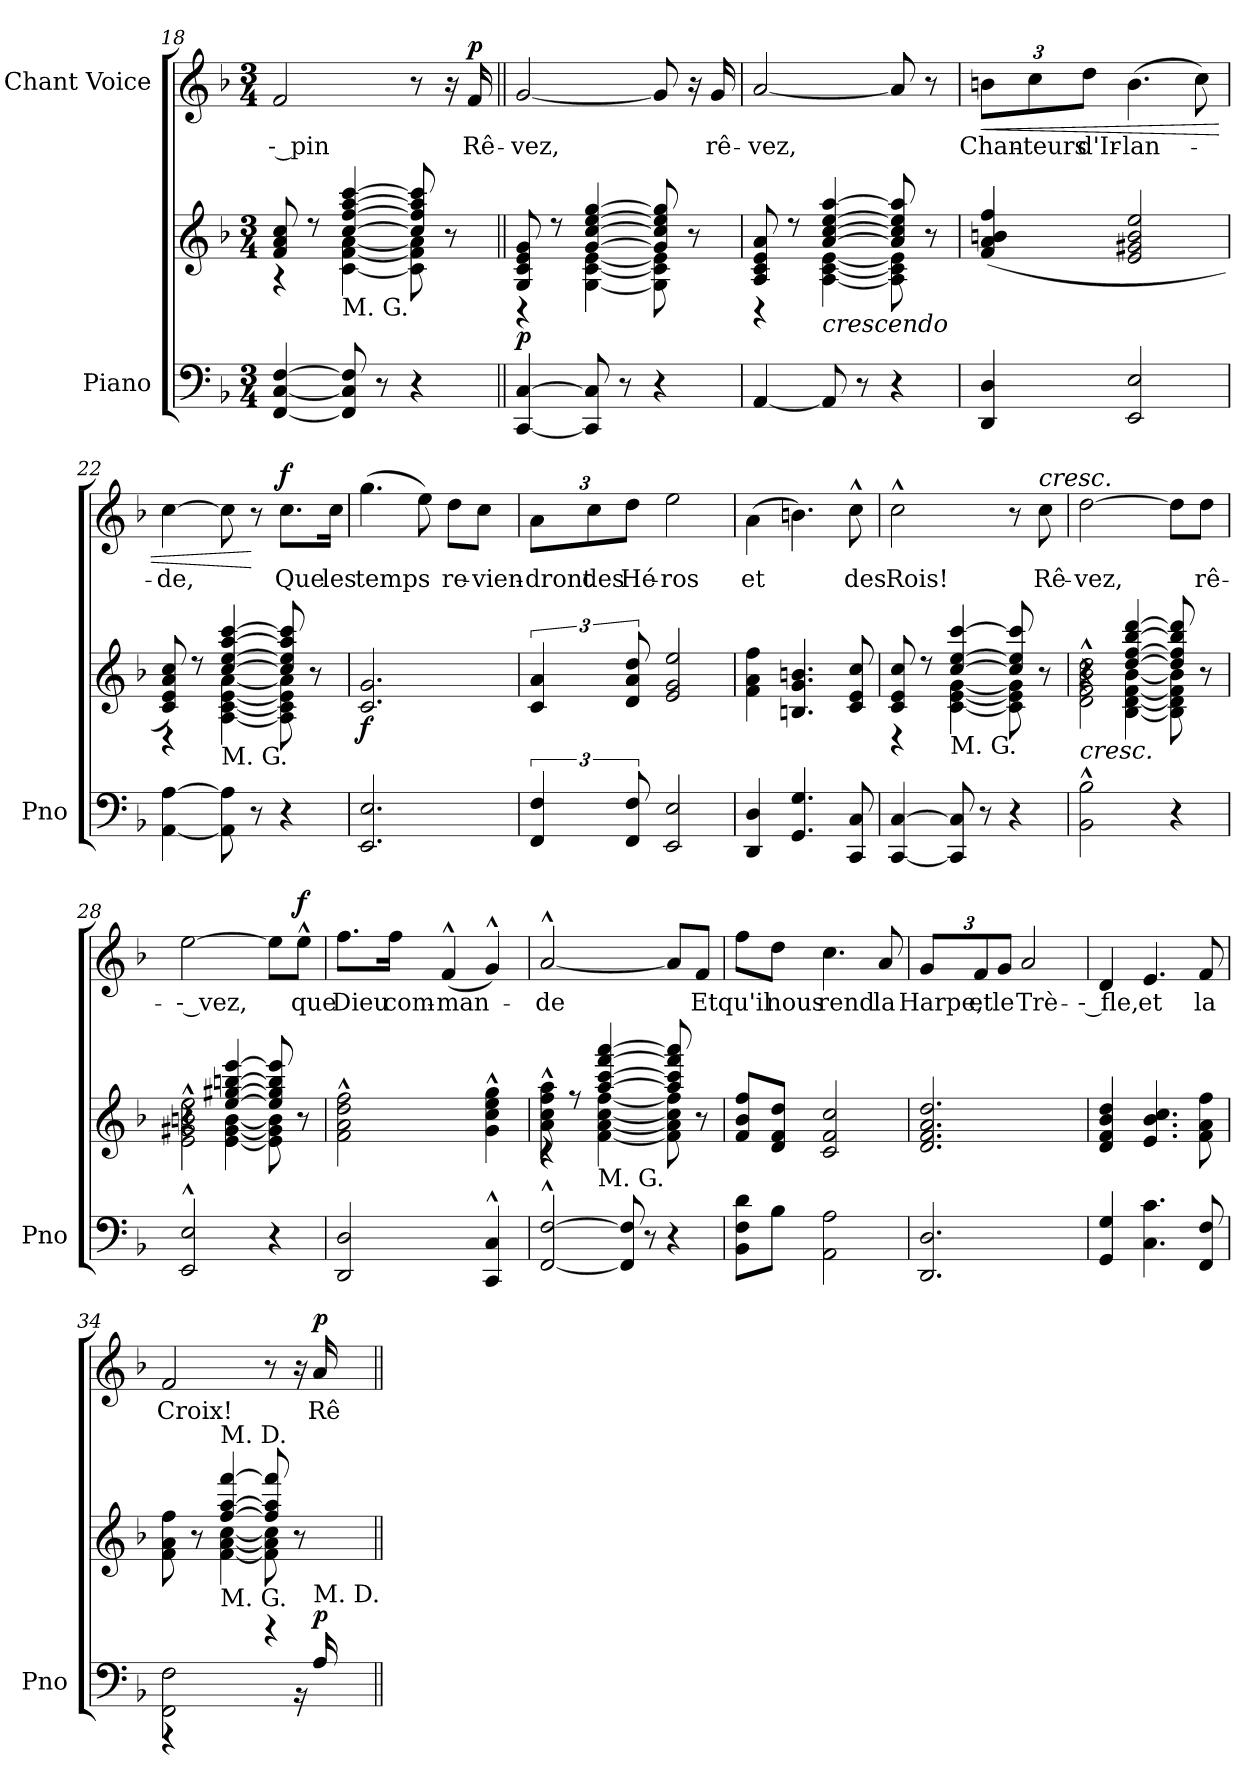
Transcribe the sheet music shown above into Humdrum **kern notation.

**kern	**kern	**dynam	**kern	**text	**dynam
*part2	*part2	*part2	*part1	*part1	*part1
*staff3	*staff2	*staff2/3	*staff1	*staff1	*staff1
*I"Piano	*	*	*I"Chant Voice	*	*
*I'Pno	*	*	*	*	*
!!LO:LB:g=z
*clefF4	*clefG2	*	*clefG2	*	*
*k[b-]	*k[b-]	*	*k[b-]	*	*
*M3/4	*M3/4	*	*M3/4	*	*
=18	=18	=18	=18	=18	=18
*	*^	*	*	*	*
!	!	!	!	!	!LO:LY:b	!
[4FF/ [4C/ [4F/	8f/ 8a/ 8cc/	4r	.	2f/	-- pin	.
.	8r	.	.	.	.	.
!	!LO:TX:b:t=M. G.	!	!	!	!	!
8FF/] 8C/] 8F/]	[4cc/ [4ff/ [4aa/ [4ccc/	[4c\ [4f\ [<4a\	.	.	.	.
8r	.	.	.	.	.	.
4r	8cc/] 8ff/] 8aa/] 8ccc/]	8c\] 8f\] 8a\]	.	8r	.	.
.	8r	8ryy	.	16r	.	.
!	!	!	!	!	!LO:LY:b	!LO:DY:a
.	.	.	.	16f/	Rê-	p
=19||	=19||	=19||	=19||	=19||	=19||	=19||
!	!	!	!LO:DY:b	!	!LO:LY:b	!
[4CC/ [4C/	8G/ 8c/ 8e/ 8g/	4r	p	[2g/	-vez,	.
.	8r	.	.	.	.	.
8CC/] 8C/]	[4g/ [4cc/ [4ee/ [4gg/	[4G\ [4c\ [<4e\	.	.	.	.
8r	.	.	.	.	.	.
4r	8g/] 8cc/] 8ee/] 8gg/]	8G\] 8c\] 8e\]	.	8g/]	.	.
.	8r	8ryy	.	16r	.	.
!	!	!	!	!	!LO:LY:b	!LO:DY:a
!	!	!	!	!	!	!LO:DY:n=1:a
.	.	.	.	16g/	rê-	other-dynamics f
=20	=20	=20	=20	=20	=20	=20
!	!	!	!	!	!LO:LY:b	!
[4AA/	8A/ 8c/ 8e/ 8a/	4r	.	[2a/	-vez,	.
.	8r	.	.	.	.	.
!	!LO:TX:b:i:t=crescendo	!	!	!	!	!
8AA/]	[4a/ [4cc/ [4ee/ [4aa/	[4A\ [4c\ [<4e\	.	.	.	.
8r	.	.	.	.	.	.
4r	8a/] 8cc/] 8ee/] 8aa/]	8A\] 8c\] 8e\]	.	8a/]	.	.
.	8r	8ryy	.	8r	.	.
=21	=21	=21	=21	=21	=21	=21
!	!	!	!	!	!LO:LY:b	!LO:HP:b
*	*v	*v	*	*	*	*
4DD/ 4D/	(>4f/ 4a/ 4bn/ 4ff/	.	12bn\L	Chan-	<
!	!	!	!	!LO:LY:b	!
.	.	.	12cc\	-teurs	.
!	!	!	!	!LO:LY:b	!
.	.	.	12dd\J	d'Ir-	.
!	!	!	!	!LO:LY:b	!
2EE/ 2E/	2e/ 2g#X/ 2b/ 2ee/	.	(4.b\	-lan-	.
.	.	.	8cc\)	.	.
!!LO:LB:g=z
=22	=22	=22	=22	=22	=22
*	*^	*	*	*	*
!	!	!	!	!	!LO:LY:b	!
[4AA\ [4A\	8c/ 8e/ 8a/ 8cc/)	4r	.	[4cc\	-de,	.
.	8r	.	.	.	.	.
!	!LO:TX:b:t=M. G.	!	!	!	!	!
8AA\] 8A\]	[4cc/ [4ee/ [4aa/ [4ccc/	[4A\ [4c\ [<4e\ [4a\	.	8cc\]	.	.
8r	.	.	.	8r	.	[
!	!	!	!	!	!LO:LY:b	!LO:DY:a
4r	8cc/] 8ee/] 8aa/] 8ccc/]	8A\] 8c\] 8e\] 8a\]	.	8.cc\L	Que	f
.	8r	8ryy	.	.	.	.
!	!	!	!	!	!LO:LY:b	!
.	.	.	.	16cc\Jk	les	.
*	*v	*v	*	*	*	*
!!LO:LB:g=z
=23	=23	=23	=23	=23	=23
!	!	!LO:DY:b	!	!LO:LY:b	!
2.EE/ 2.E/	2.c/ 2.g/	f	(4.gg\	temps	.
.	.	.	8ee\)	.	.
!	!	!	!	!LO:LY:b	!
.	.	.	8dd\L	re-	.
!	!	!	!	!LO:LY:b	!
.	.	.	8cc\J	-vien-	.
=24	=24	=24	=24	=24	=24
!	!	!	!	!LO:LY:b	!
6FF/ 6F/	6c/ 6a/	.	12a\L	-dront	.
!	!	!	!	!LO:LY:b	!
.	.	.	12cc\	des	.
!	!	!	!	!LO:LY:b	!
12FF/ 12F/	12d/ 12a/ 12dd/	.	12dd\J	Hé-	.
!	!	!	!	!LO:LY:b	!
2EE/ 2E/	2e/ 2g/ 2ee/	.	2ee\	-ros	.
=25	=25	=25	=25	=25	=25
!	!	!	!	!LO:LY:b	!
4DD/ 4D/	4f\ 4a\ 4ff\	.	(4a\	et	.
4.GG/ 4.G/	4.Bn/ 4.g/ 4.bn/	.	4.bn\)	.	.
!	!	!	!	!LO:LY:b	!
8CC/ 8C/	8c/ 8e/ 8cc/	.	8cc^^\	des	.
=26	=26	=26	=26	=26	=26
*	*^	*	*	*	*
!	!	!	!	!	!LO:LY:b	!
[4CC/ [4C/	8c/ 8e/ 8cc/	4r	.	2cc^^\	Rois!	.
.	8r	.	.	.	.	.
!	!LO:TX:b:t=M. G.	!	!	!	!	!
8CC/] 8C/]	[4cc/ [4ee/ [4ccc/	[4c\ [4e\ [<4g\	.	.	.	.
8r	.	.	.	.	.	.
4r	8cc/] 8ee/] 8ccc/]	8c\] 8e\] 8g\]	.	8r	.	.
!	!	!	!	!LO:TX:a:i:t=cresc.	!	!
!	!	!	!	!	!LO:LY:b	!
.	8r	8ryy	.	8cc\	Rê-	.
=27	=27	=27	=27	=27	=27	=27
*	*	*^	*	*	*	*
!	!LO:TX:b:i:t=cresc.	!	!	!	!	!	!
!	!	!	!	!	!	!LO:LY:b	!
2BB-\^^ 2B-\^^	4r	4r	2d\^^ 2f\^^ 2b-\^^ 2dd\^^	.	[2dd\	-vez,	.
.	[4dd/ [4ff/ [4bb-/ [4ddd/	[4B-\ [4d\ [4f\ [4b-\	.	.	.	.	.
4r	8dd/] 8ff/] 8bb-/] 8ddd/]	8B-\] 8d\] 8f\] 8b-\]	4ryy	.	8dd\L]	.	.
!	!	!	!	!	!	!LO:LY:b	!
.	8r	8ryy	.	.	8dd\J	rê-	.
!!LO:PB:g=z
=28	=28	=28	=28	=28	=28	=28	=28
!	!	!	!	!	!	!LO:LY:b	!
2EE/^^ 2E/^^	4r	4r	2e\^^ 2g#X\^^ 2bn\^^ 2ee\^^	.	[2ee\	-- vez,	.
.	[4ee/ [4gg#X/ [4bbn/ [4eee/	[4e\ [4g#\ [4b\	.	.	.	.	.
4r	8ee/] 8gg#/] 8bb/] 8eee/]	8e\] 8g#\] 8b\]	4ryy	.	8ee\L]	.	.
!	!	!	!	!	!	!LO:LY:b	!LO:DY:a
.	8r	8ryy	.	.	8ee^^\J	que	f
*	*	*v	*v	*	*	*	*
=29	=29	=29	=29	=29	=29	=29
!	!	!	!	!	!LO:LY:b	!
*	*v	*v	*	*	*	*
2DD/ 2D/	2f\^^ 2a\^^ 2dd\^^ 2ff\^^	.	8.ff\L	Dieu	.
!	!	!	!	!LO:LY:b	!
.	.	.	16ff\Jk	com-	.
!	!	!	!	!LO:LY:b	!
.	.	.	(4f^^/	-man-	.
4CC/^^ 4C/^^	4g\^^ 4cc\^^ 4ee\^^ 4gg\^^	.	4g^^/)	.	.
=30	=30	=30	=30	=30	=30
*Xtuplet	*	*	*	*	*
*	*^	*	*	*	*
!	!	!	!	!	!LO:LY:b	!
[3FF/^^ [3F/^^	8a\^^ 8cc\^^ 8ff\^^ 8aa\^^	4r	.	[2a^^/	-de	.
.	8r	.	.	.	.	.
!	!LO:TX:b:t=M. G.	!	!	!	!	!
.	[4aa/ [4ccc/ [4fff/ [4aaa/	[4f\ [4a\ [<4cc\ [4ff\	.	.	.	.
12FF/] 12F/]	.	.	.	.	.	.
12r	.	.	.	.	.	.
4r	8aa/] 8ccc/] 8fff/] 8aaa/]	8f\] 8a\] 8cc\] 8ff\]	.	8a/L]	.	.
!	!	!	!	!	!LO:LY:b	!
.	8r	8ryy	.	8f/J	Et	.
=31	=31	=31	=31	=31	=31	=31
!	!	!	!	!	!LO:LY:b	!
*	*v	*v	*	*	*	*
8BB-\ 8F\ 8d\L	8f/ 8b-/ 8ff/L	.	8ff\L	qu'il	.
!	!	!	!	!LO:LY:b	!
8B-\J	8d/ 8f/ 8dd/J	.	8dd\J	nous	.
!	!	!	!	!LO:LY:b	!
2AA\ 2A\	2c/ 2f/ 2cc/	.	4.cc\	rend	.
!	!	!	!	!LO:LY:b	!
.	.	.	8a/	la	.
=32	=32	=32	=32	=32	=32
!	!	!	!	!LO:LY:b	!
2.DD/ 2.D/	2.d/ 2.f/ 2.a/ 2.dd/	.	12g/L	Harpe,	.
!	!	!	!	!LO:LY:b	!
.	.	.	12f/	et	.
!	!	!	!	!LO:LY:b	!
.	.	.	12g/J	le	.
!	!	!	!	!LO:LY:b	!
.	.	.	2a/	Trè-	.
!!LO:PB:g=z
=33	=33	=33	=33	=33	=33
!	!	!	!	!LO:LY:b	!
4GG/ 4G/	4d/ 4f/ 4b-/ 4dd/	.	4d/	-- fle,	.
!	!	!	!	!LO:LY:b	!
4.C\ 4.c\	4.e/ 4.b-/ 4.cc/	.	4.e/	et	.
!	!	!	!	!LO:LY:b	!
8FF/ 8F/	8f\ 8a\ 8ff\	.	8f/	la	.
=34	=34	=34	=34	=34	=34
*^	*^	*	*	*	*
!	!	!	!	!	!	!LO:LY:b	!
2FF\ 2F\	4r	8f\ 8a\ 8ff\	4ryy	.	2f/	Croix!	.
.	.	8r	.	.	.	.	.
!	!	!LO:TX:b:t=M. G.	!	!	!	!	!
!	!	!LO:TX:a:t=M. D.	!	!	!	!	!
.	4.ryy	[4ff/ [4aa/ [4fff/	[4f\ [4a\ [<4cc\	.	.	.	.
4r	.	8ff/] 8aa/] 8fff/]	8f\] 8a\] 8cc\]	.	8r	.	.
.	16r	8r	8ryy	.	16r	.	.
!	!LO:TX:a:t=M. D.	!	!	!	!	!	!
!	!	!	!	!LO:DY:a=2	!	!LO:LY:b	!LO:DY:a
.	16A/	.	.	p	16a/	Rê-	p
*v	*v	*	*	*	*	*	*
*	*v	*v	*	*	*	*
=||	=||	=||	=||	=||	=||
*-	*-	*-	*-	*-	*-
